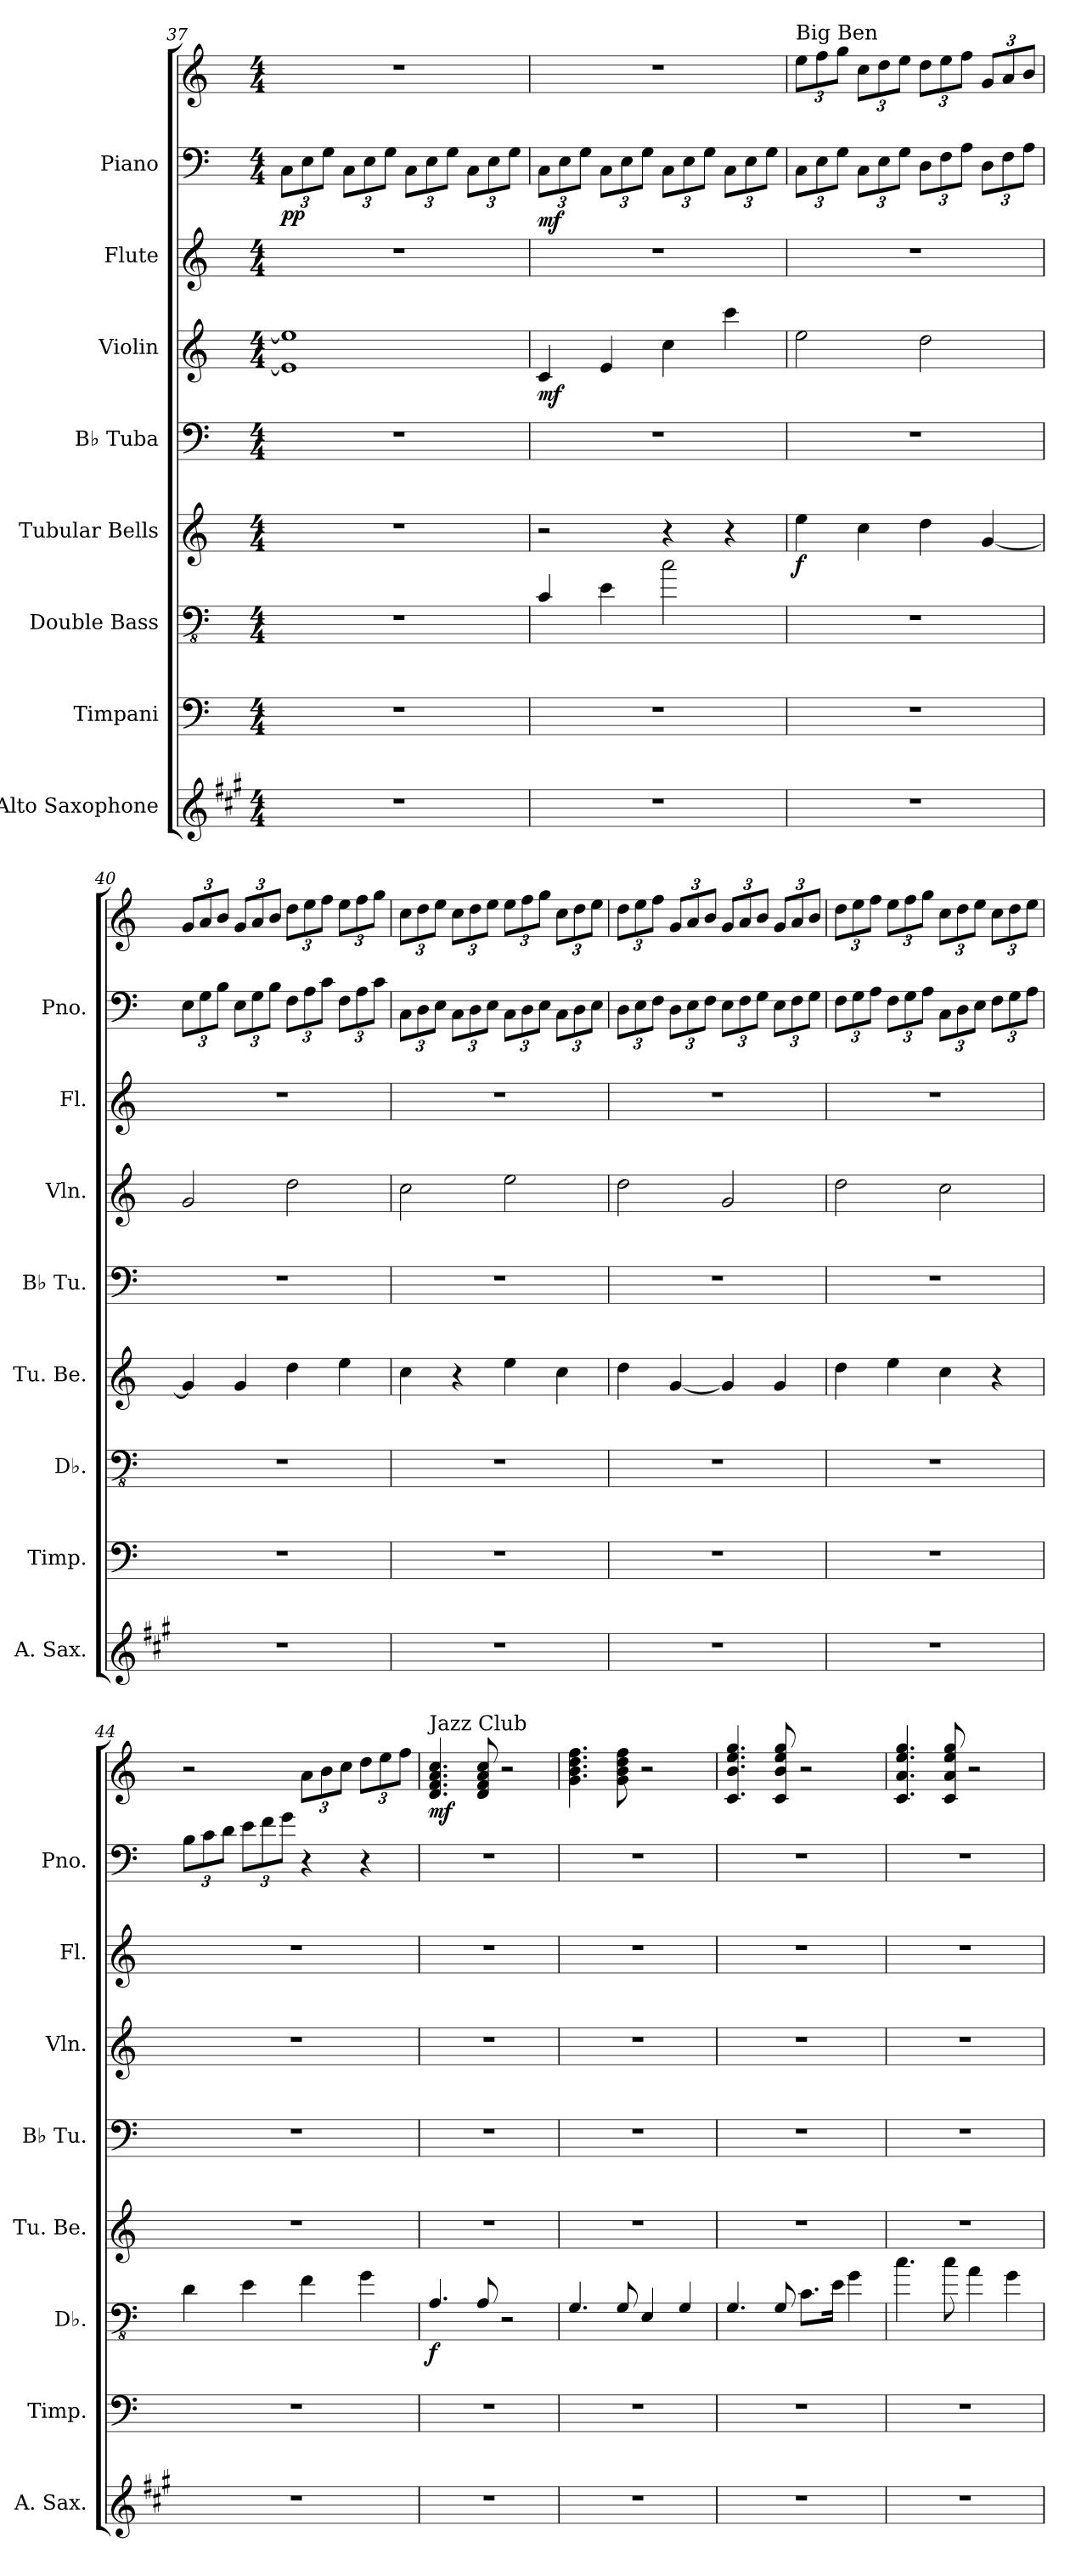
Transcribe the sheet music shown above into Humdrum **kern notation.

**kern	**kern	**kern	**dynam	**kern	**dynam	**kern	**kern	**dynam	**kern	**kern	**kern	**dynam
*part8	*part7	*part6	*part6	*part5	*part5	*part4	*part3	*part3	*part2	*part1	*part1	*part1
*staff9	*staff8	*staff7	*staff7	*staff6	*staff6	*staff5	*staff4	*staff4	*staff3	*staff2	*staff1	*staff1/2
*I"Alto Saxophone	*I"Timpani	*I"Double Bass	*	*I"Tubular Bells	*	*I"B♭ Tuba	*I"Violin	*	*I"Flute	*I"Piano	*	*
*I'A. Sax.	*I'Timp.	*I'Db.	*	*I'Tu. Be.	*	*I'B♭ Tu.	*I'Vln.	*	*I'Fl.	*I'Pno.	*	*
!!LO:PB:g=z
*clefG2	*clefF4	*clefFv4	*	*clefG2	*	*clefF4	*clefG2	*	*clefG2	*clefF4	*clefG2	*
*ITrd5c9	*	*ITrd7c12	*	*	*	*	*	*	*	*	*	*
*k[]	*k[]	*k[]	*	*k[]	*	*k[]	*k[]	*	*k[]	*k[]	*k[]	*
*M4/4	*M4/4	*M4/4	*	*M4/4	*	*M4/4	*M4/4	*	*M4/4	*M4/4	*M4/4	*
*	*	*	*	*	*	*	*	*	*	*Xbrackettup	*	*
=37	=37	=37	=37	=37	=37	=37	=37	=37	=37	=37	=37	=37
!	!	!	!	!	!	!	!	!	!	!	!	!LO:DY:b=2
1r	1r	1r	.	1r	.	1r	1e] 1ee]	.	1r	12C\L	1r	pp
.	.	.	.	.	.	.	.	.	.	12E\	.	.
.	.	.	.	.	.	.	.	.	.	12G\J	.	.
.	.	.	.	.	.	.	.	.	.	12C\L	.	.
.	.	.	.	.	.	.	.	.	.	12E\	.	.
.	.	.	.	.	.	.	.	.	.	12G\J	.	.
.	.	.	.	.	.	.	.	.	.	12C\L	.	.
.	.	.	.	.	.	.	.	.	.	12E\	.	.
.	.	.	.	.	.	.	.	.	.	12G\J	.	.
.	.	.	.	.	.	.	.	.	.	12C\L	.	.
.	.	.	.	.	.	.	.	.	.	12E\	.	.
.	.	.	.	.	.	.	.	.	.	12G\J	.	.
=38	=38	=38	=38	=38	=38	=38	=38	=38	=38	=38	=38	=38
!	!	!	!	!	!	!	!	!LO:DY:b	!	!	!	!LO:DY:b=2
1r	1r	4CC/	.	2r	.	1r	4c/	mf	1r	12C\L	1r	mf
.	.	.	.	.	.	.	.	.	.	12E\	.	.
.	.	.	.	.	.	.	.	.	.	12G\J	.	.
.	.	4EE\	.	.	.	.	4e/	.	.	12C\L	.	.
.	.	.	.	.	.	.	.	.	.	12E\	.	.
.	.	.	.	.	.	.	.	.	.	12G\J	.	.
.	.	2C\	.	4r	.	.	4cc\	.	.	12C\L	.	.
.	.	.	.	.	.	.	.	.	.	12E\	.	.
.	.	.	.	.	.	.	.	.	.	12G\J	.	.
.	.	.	.	4r	.	.	4ccc\	.	.	12C\L	.	.
.	.	.	.	.	.	.	.	.	.	12E\	.	.
.	.	.	.	.	.	.	.	.	.	12G\J	.	.
=39	=39	=39	=39	=39	=39	=39	=39	=39	=39	=39	=39	=39
*	*	*	*	*	*	*	*	*	*	*	*Xbrackettup	*
!	!	!	!	!	!	!	!	!	!	!	!LO:TX:a:t=Big Ben	!
!	!	!	!	!	!LO:DY:b	!	!	!	!	!	!	!
1r	1r	1r	.	4ee\	f	1r	2ee\	.	1r	12C\L	12ee\L	.
.	.	.	.	.	.	.	.	.	.	12E\	12ff\	.
.	.	.	.	.	.	.	.	.	.	12G\J	12gg\J	.
.	.	.	.	4cc\	.	.	.	.	.	12C\L	12cc\L	.
.	.	.	.	.	.	.	.	.	.	12E\	12dd\	.
.	.	.	.	.	.	.	.	.	.	12G\J	12ee\J	.
.	.	.	.	4dd\	.	.	2dd\	.	.	12D\L	12dd\L	.
.	.	.	.	.	.	.	.	.	.	12F\	12ee\	.
.	.	.	.	.	.	.	.	.	.	12A\J	12ff\J	.
.	.	.	.	[4g/	.	.	.	.	.	12D\L	12g/L	.
.	.	.	.	.	.	.	.	.	.	12F\	12a/	.
.	.	.	.	.	.	.	.	.	.	12A\J	12b/J	.
!!LO:PB:g=z
=40	=40	=40	=40	=40	=40	=40	=40	=40	=40	=40	=40	=40
1r	1r	1r	.	4g/]	.	1r	2g/	.	1r	12E\L	12g/L	.
.	.	.	.	.	.	.	.	.	.	12G\	12a/	.
.	.	.	.	.	.	.	.	.	.	12B\J	12b/J	.
.	.	.	.	4g/	.	.	.	.	.	12E\L	12g/L	.
.	.	.	.	.	.	.	.	.	.	12G\	12a/	.
.	.	.	.	.	.	.	.	.	.	12B\J	12b/J	.
.	.	.	.	4dd\	.	.	2dd\	.	.	12F\L	12dd\L	.
.	.	.	.	.	.	.	.	.	.	12A\	12ee\	.
.	.	.	.	.	.	.	.	.	.	12c\J	12ff\J	.
.	.	.	.	4ee\	.	.	.	.	.	12F\L	12ee\L	.
.	.	.	.	.	.	.	.	.	.	12A\	12ff\	.
.	.	.	.	.	.	.	.	.	.	12c\J	12gg\J	.
=41	=41	=41	=41	=41	=41	=41	=41	=41	=41	=41	=41	=41
1r	1r	1r	.	4cc\	.	1r	2cc\	.	1r	12C\L	12cc\L	.
.	.	.	.	.	.	.	.	.	.	12D\	12dd\	.
.	.	.	.	.	.	.	.	.	.	12E\J	12ee\J	.
.	.	.	.	4r	.	.	.	.	.	12C\L	12cc\L	.
.	.	.	.	.	.	.	.	.	.	12D\	12dd\	.
.	.	.	.	.	.	.	.	.	.	12E\J	12ee\J	.
.	.	.	.	4ee\	.	.	2ee\	.	.	12C\L	12ee\L	.
.	.	.	.	.	.	.	.	.	.	12D\	12ff\	.
.	.	.	.	.	.	.	.	.	.	12E\J	12gg\J	.
.	.	.	.	4cc\	.	.	.	.	.	12C\L	12cc\L	.
.	.	.	.	.	.	.	.	.	.	12D\	12dd\	.
.	.	.	.	.	.	.	.	.	.	12E\J	12ee\J	.
=42	=42	=42	=42	=42	=42	=42	=42	=42	=42	=42	=42	=42
1r	1r	1r	.	4dd\	.	1r	2dd\	.	1r	12D\L	12dd\L	.
.	.	.	.	.	.	.	.	.	.	12E\	12ee\	.
.	.	.	.	.	.	.	.	.	.	12F\J	12ff\J	.
.	.	.	.	[4g/	.	.	.	.	.	12D\L	12g/L	.
.	.	.	.	.	.	.	.	.	.	12E\	12a/	.
.	.	.	.	.	.	.	.	.	.	12F\J	12b/J	.
.	.	.	.	4g/]	.	.	2g/	.	.	12E\L	12g/L	.
.	.	.	.	.	.	.	.	.	.	12F\	12a/	.
.	.	.	.	.	.	.	.	.	.	12G\J	12b/J	.
.	.	.	.	4g/	.	.	.	.	.	12E\L	12g/L	.
.	.	.	.	.	.	.	.	.	.	12F\	12a/	.
.	.	.	.	.	.	.	.	.	.	12G\J	12b/J	.
!!LO:PB:g=z
=43	=43	=43	=43	=43	=43	=43	=43	=43	=43	=43	=43	=43
1r	1r	1r	.	4dd\	.	1r	2dd\	.	1r	12F\L	12dd\L	.
.	.	.	.	.	.	.	.	.	.	12G\	12ee\	.
.	.	.	.	.	.	.	.	.	.	12A\J	12ff\J	.
.	.	.	.	4ee\	.	.	.	.	.	12F\L	12ee\L	.
.	.	.	.	.	.	.	.	.	.	12G\	12ff\	.
.	.	.	.	.	.	.	.	.	.	12A\J	12gg\J	.
.	.	.	.	4cc\	.	.	2cc\	.	.	12C\L	12cc\L	.
.	.	.	.	.	.	.	.	.	.	12D\	12dd\	.
.	.	.	.	.	.	.	.	.	.	12E\J	12ee\J	.
.	.	.	.	4r	.	.	.	.	.	12F\L	12cc\L	.
.	.	.	.	.	.	.	.	.	.	12G\	12dd\	.
.	.	.	.	.	.	.	.	.	.	12A\J	12ee\J	.
=44	=44	=44	=44	=44	=44	=44	=44	=44	=44	=44	=44	=44
1r	1r	4DD\	.	1r	.	1r	1r	.	1r	12B\L	2r	.
.	.	.	.	.	.	.	.	.	.	12c\	.	.
.	.	.	.	.	.	.	.	.	.	12d\J	.	.
.	.	4EE\	.	.	.	.	.	.	.	12e\L	.	.
.	.	.	.	.	.	.	.	.	.	12f\	.	.
.	.	.	.	.	.	.	.	.	.	12g\J	.	.
.	.	4FF\	.	.	.	.	.	.	.	4r	12a\L	.
.	.	.	.	.	.	.	.	.	.	.	12b\	.
.	.	.	.	.	.	.	.	.	.	.	12cc\J	.
.	.	4GG\	.	.	.	.	.	.	.	4r	12dd\L	.
.	.	.	.	.	.	.	.	.	.	.	12ee\	.
.	.	.	.	.	.	.	.	.	.	.	12ff\J	.
=45	=45	=45	=45	=45	=45	=45	=45	=45	=45	=45	=45	=45
!	!	!	!	!	!	!	!	!	!	!	!LO:TX:a:t=Jazz Club	!
!	!	!	!LO:DY:b	!	!	!	!	!	!	!	!	!LO:DY:b
1r	1r	4.AAA/	f	1r	.	1r	1r	.	1r	1r	4.d/ 4.f/ 4.a/ 4.cc/	mf
.	.	8AAA/	.	.	.	.	.	.	.	.	8d/ 8f/ 8a/ 8cc/	.
.	.	2r	.	.	.	.	.	.	.	.	2r	.
=46	=46	=46	=46	=46	=46	=46	=46	=46	=46	=46	=46	=46
1r	1r	4.GGG/	.	1r	.	1r	1r	.	1r	1r	4.g\ 4.b\ 4.dd\ 4.ff\	.
.	.	8GGG/	.	.	.	.	.	.	.	.	8g\ 8b\ 8dd\ 8ff\	.
.	.	4EEE/	.	.	.	.	.	.	.	.	2r	.
.	.	4GGG/	.	.	.	.	.	.	.	.	.	.
!!LO:PB:g=z
=47	=47	=47	=47	=47	=47	=47	=47	=47	=47	=47	=47	=47
1r	1r	4.GGG/	.	1r	.	1r	1r	.	1r	1r	4.c/ 4.b/ 4.ee/ 4.gg/	.
.	.	8GGG/	.	.	.	.	.	.	.	.	8c/ 8b/ 8ee/ 8gg/	.
.	.	8.CC\L	.	.	.	.	.	.	.	.	2r	.
.	.	16EE\Jk	.	.	.	.	.	.	.	.	.	.
.	.	4GG\	.	.	.	.	.	.	.	.	.	.
=48	=48	=48	=48	=48	=48	=48	=48	=48	=48	=48	=48	=48
1r	1r	4.C\	.	1r	.	1r	1r	.	1r	1r	4.c/ 4.a/ 4.ee/ 4.gg/	.
.	.	8C\	.	.	.	.	.	.	.	.	8c/ 8a/ 8ee/ 8gg/	.
.	.	4AA\	.	.	.	.	.	.	.	.	2r	.
.	.	4GG\	.	.	.	.	.	.	.	.	.	.
=	=	=	=	=	=	=	=	=	=	=	=	=
*-	*-	*-	*-	*-	*-	*-	*-	*-	*-	*-	*-	*-
